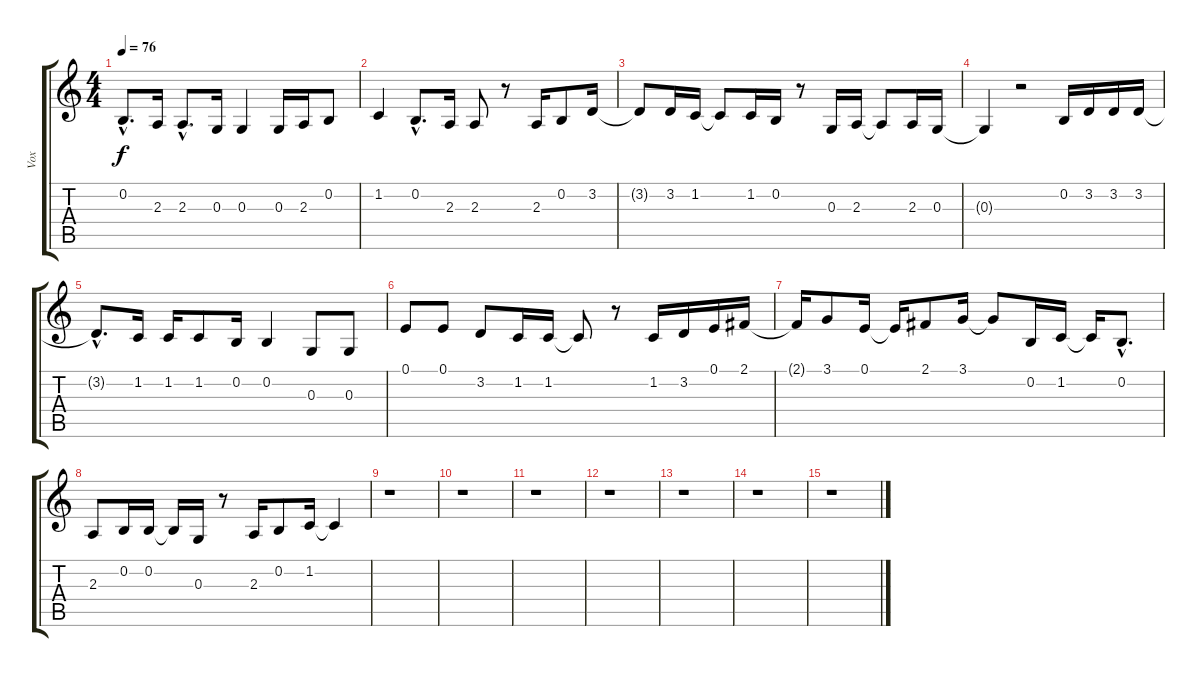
\track ("Vox" "Vox") {instrument bassoon}
\staff {score tabs}
\tuning (E4 B3 G3 D3 A2 E2) {hide}
\ts (4 4)
\tempo 76
\clef g2
\ks c
0.2{hac t}.8{d dy f} 2.3.16 2.3{hac}.8{d} 0.3.16 0.3.4 0.3.16 2.3.16 0.2.8 |
1.2.4 0.2{hac}.8{d} 2.3.16 2.3.8 r.8 2.3.16 0.2.8 3.2.16 |
3.2{t}.8 3.2.16 1.2.16 1.2{t}.8 1.2.16 0.2.16 r.8 0.3.16 2.3.16 2.3{t}.8 2.3.16 0.3.16 |
0.3{t}.4 r.2 0.2.16 3.2.16 3.2.16 3.2.16 |
3.2{hac t}.8{d} 1.2.16 1.2.16 1.2.8 0.2.16 0.2.4 0.3.8 0.3.8 |
0.1.8 0.1.8 3.2.8 1.2.16 1.2.16 1.2{t}.8 r.8 1.2.16 3.2.16 0.1.16 2.1.16 |
2.1{t}.16 3.1.8 0.1.16 0.1{t}.16 2.1.8 3.1.16 3.1{t}.8 0.2.16 1.2.16 1.2{t}.16 0.2{hac}.8{d} |
2.3.8 0.2.16 0.2.16 0.2{t}.16 0.3.16 r.8 2.3.16 0.2.8 1.2.16 1.2{t}.4 |
r.1 |
r.1 |
r.1 |
r.1 |
r.1 |
r.1 |
r.1
